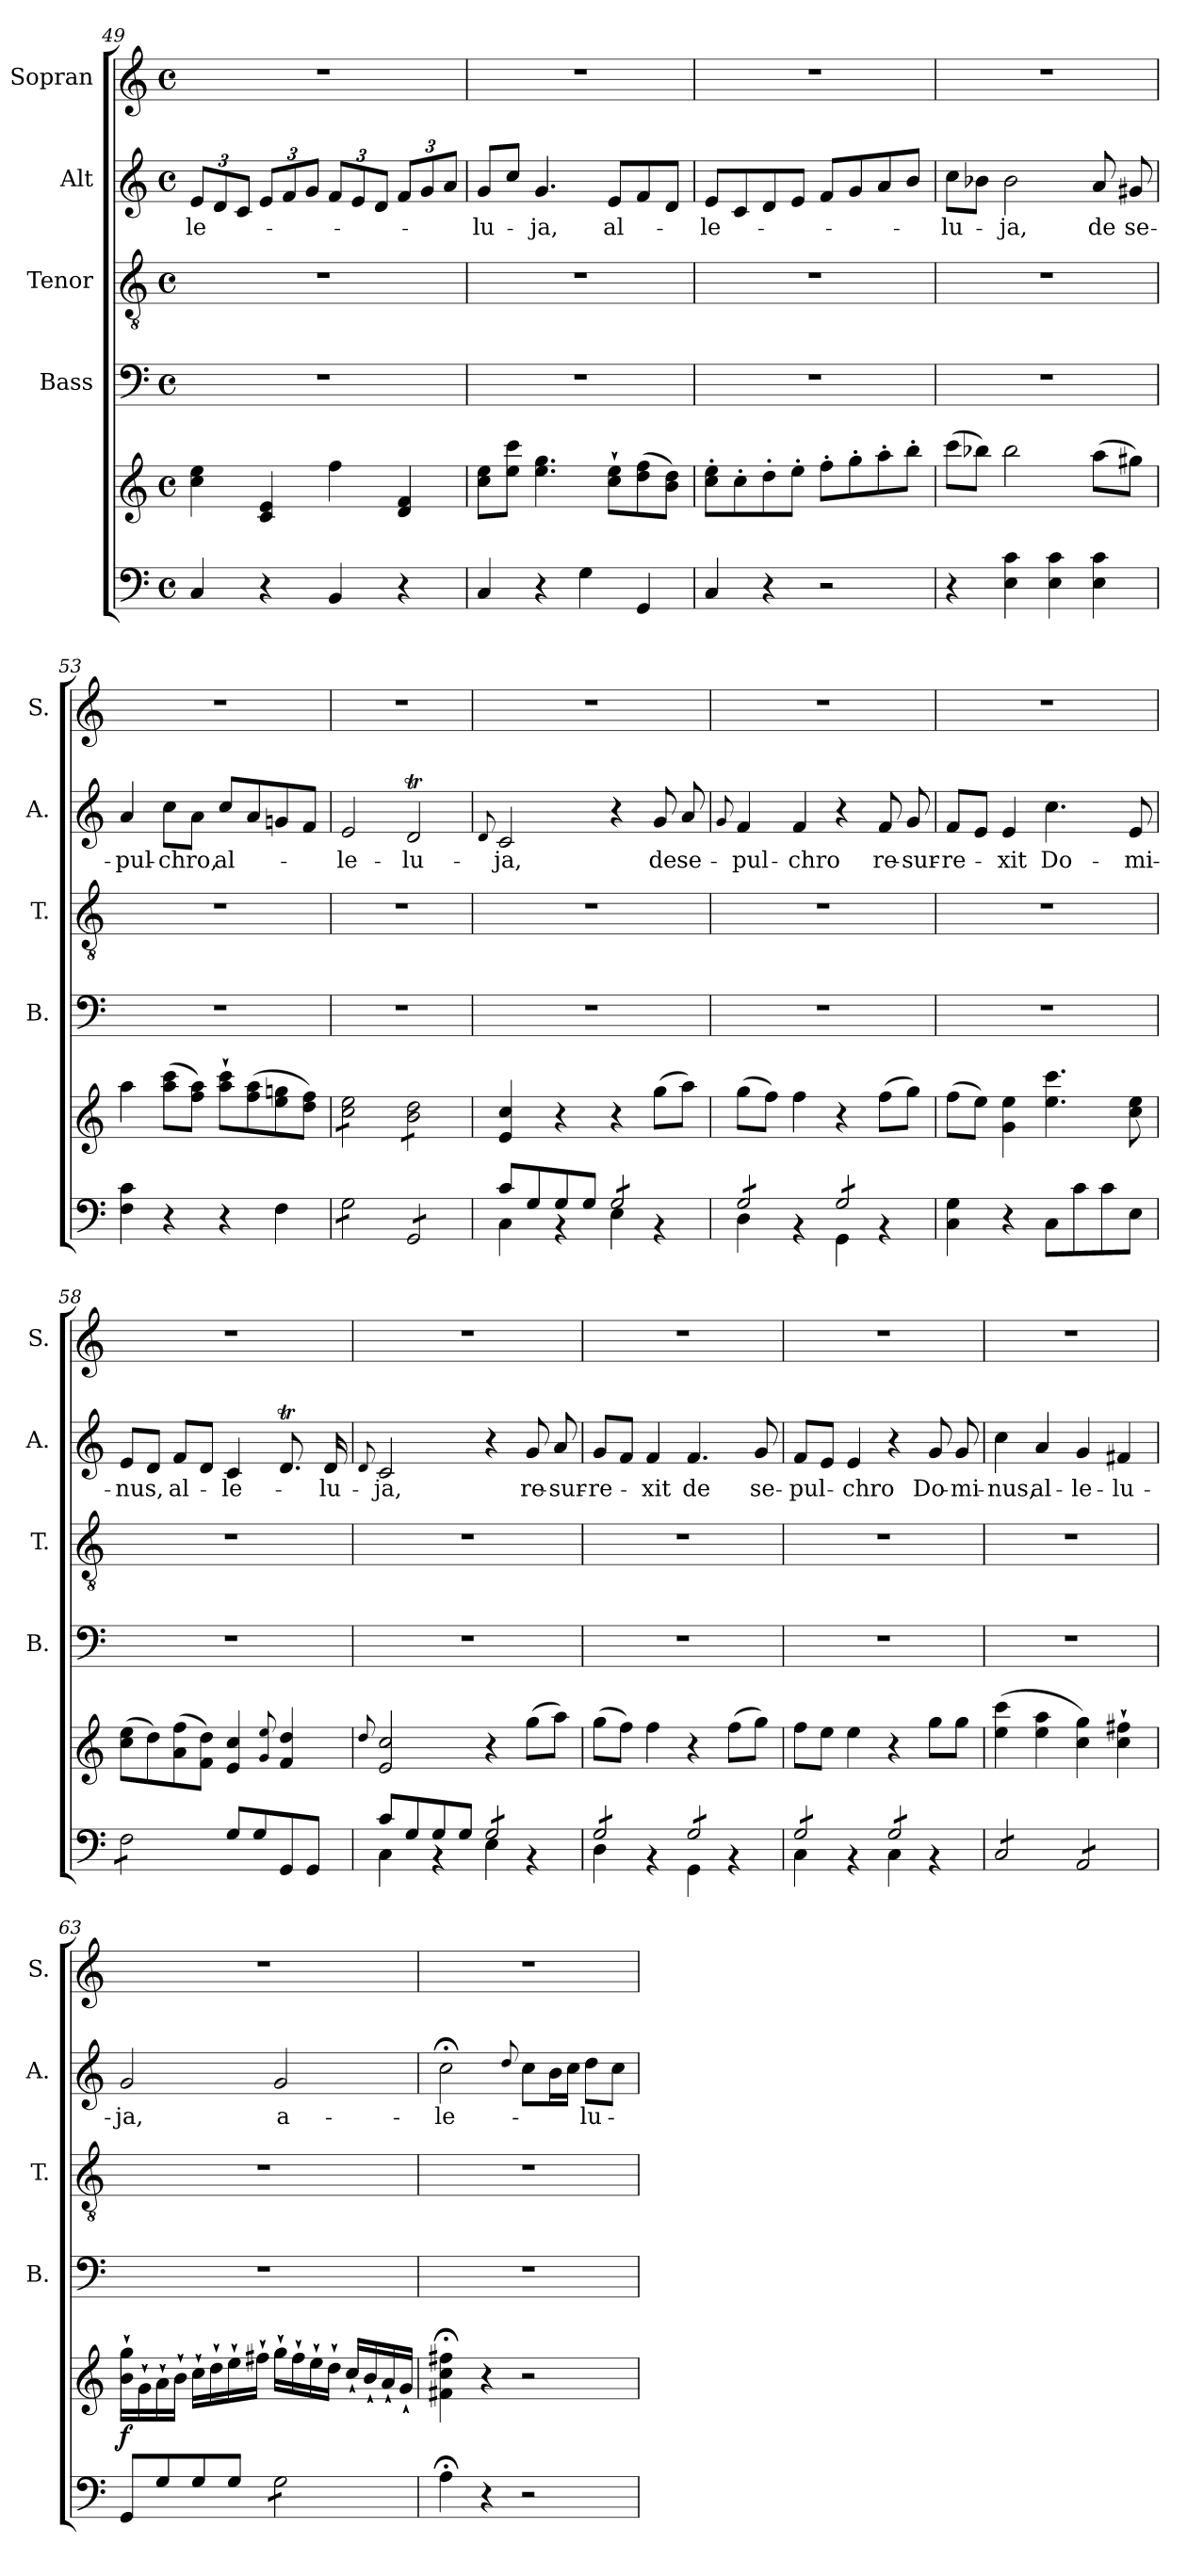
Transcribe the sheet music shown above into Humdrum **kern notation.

**kern	**kern	**dynam	**kern	**kern	**kern	**text	**kern
*part5	*part5	*part5	*part4	*part3	*part2	*part2	*part1
*staff6	*staff5	*staff5/6	*staff4	*staff3	*staff2	*staff2	*staff1
*	*	*	*I"Bass	*I"Tenor	*I"Alt	*	*I"Sopran
*	*	*	*I'B.	*I'T.	*I'A.	*	*I'S.
*clefF4	*clefG2	*	*clefF4	*clefGv2	*clefG2	*	*clefG2
*k[]	*k[]	*	*k[]	*k[]	*k[]	*	*k[]
*C:	*C:	*	*C:	*C:	*C:	*	*C:
*M4/4	*M4/4	*	*M4/4	*M4/4	*M4/4	*	*M4/4
*met(c)	*met(c)	*	*met(c)	*met(c)	*met(c)	*	*met(c)
*	*	*	*	*	*Xbrackettup	*	*
=49	=49	=49	=49	=49	=49	=49	=49
!	!	!	!	!	!	!LO:LY:b	!
4C/	4cc\ 4ee\	.	1r	1r	12e/L	-le-	1r
.	.	.	.	.	12d/	.	.
.	.	.	.	.	12c/J	.	.
4r	4c/ 4e/	.	.	.	12e/L	.	.
.	.	.	.	.	12f/	.	.
.	.	.	.	.	12g/J	.	.
4BB/	4ff\	.	.	.	12f/L	.	.
.	.	.	.	.	12e/	.	.
.	.	.	.	.	12d/J	.	.
4r	4d/ 4f/	.	.	.	12f/L	.	.
.	.	.	.	.	12g/	.	.
.	.	.	.	.	12a/J	.	.
!!LO:LB:g=z
=50	=50	=50	=50	=50	=50	=50	=50
!	!	!	!	!	!	!LO:LY:b	!
4C/	8cc\ 8ee\L	.	1r	1r	8g/L	-lu-	1r
.	8ee\ 8ccc\J	.	.	.	8cc/J	.	.
!	!	!	!	!	!	!LO:LY:b	!
4r	4.ee\ 4.gg\	.	.	.	4.g/	-ja,	.
4G\	.	.	.	.	.	.	.
!	!	!	!	!	!	!LO:LY:b	!
.	8cc\`> 8ee\`>L	.	.	.	8e/L	al-	.
4GG/	(>8dd\ 8ff\	.	.	.	8f/	.	.
.	8b\ 8dd\J)	.	.	.	8d/J	.	.
=51	=51	=51	=51	=51	=51	=51	=51
!	!	!	!	!	!	!LO:LY:b	!
4C/	8cc\'> 8ee\'>L	.	1r	1r	8e/L	-le-	1r
.	8cc'>\	.	.	.	8c/	.	.
4r	8dd'>\	.	.	.	8d/	.	.
.	8ee'>\J	.	.	.	8e/J	.	.
2r	8ff'>\L	.	.	.	8f/L	.	.
.	8gg'>\	.	.	.	8g/	.	.
.	8aa'>\	.	.	.	8a/	.	.
.	8bb'>\J	.	.	.	8b/J	.	.
=52	=52	=52	=52	=52	=52	=52	=52
!	!	!	!	!	!	!LO:LY:b	!
4r	(>8ccc\L	.	1r	1r	8cc\L	-lu-	1r
.	8bb-X\J)	.	.	.	8b-X\J	.	.
!	!	!	!	!	!	!LO:LY:b	!
4E\ 4c\	2bb-\	.	.	.	2b-\	-ja,	.
4E\ 4c\	.	.	.	.	.	.	.
!	!	!	!	!	!	!LO:LY:b	!
4E\ 4c\	(>8aa\L	.	.	.	8a/	de	.
!	!	!	!	!	!	!LO:LY:b	!
.	8gg#X\J)	.	.	.	8g#X/	se-	.
=53	=53	=53	=53	=53	=53	=53	=53
!	!	!	!	!	!	!LO:LY:b	!
4F\ 4c\	4aa\	.	1r	1r	4a/	-pul-	1r
!	!	!	!	!	!	!LO:LY:b	!
4r	(>8aa\ 8ccc\L	.	.	.	8cc\L	-chro,	.
.	8ff\ 8aa\J)	.	.	.	8a\J	.	.
!	!	!	!	!	!	!LO:LY:b	!
4r	8aa\`> 8ccc\`>L	.	.	.	8cc/L	al-	.
.	(>8ff\ 8aa\	.	.	.	8a/	.	.
4F\	8ee\ 8ggn\	.	.	.	8gn/	.	.
.	8dd\ 8ff\J)	.	.	.	8f/J	.	.
=54	=54	=54	=54	=54	=54	=54	=54
!	!	!	!	!	!	!LO:LY:b	!
*tremolo	*	*	*	*	*	*	*
*	*tremolo	*	*	*	*	*	*
8G\L	8cc\ 8ee\L	.	1r	1r	2e/	-le-	1r
8G\	8cc\ 8ee\	.	.	.	.	.	.
8G\	8cc\ 8ee\	.	.	.	.	.	.
8G\J	8cc\ 8ee\J	.	.	.	.	.	.
!	!	!	!	!	!	!LO:LY:b	!
8GG/L	8b\ 8dd\L	.	.	.	2dT/	-lu-	.
8GG/	8b\ 8dd\	.	.	.	.	.	.
8GG/	8b\ 8dd\	.	.	.	.	.	.
8GG/J	8b\ 8dd\J	.	.	.	.	.	.
*	*Xtremolo	*	*	*	*	*	*
*Xtremolo	*	*	*	*	*	*	*
!!LO:LB:g=z
=55	=55	=55	=55	=55	=55	=55	=55
.	.	.	.	.	8qqd/	.	.
*^	*	*	*	*	*	*	*
!	!	!	!	!	!	!	!LO:LY:b	!
8c/L	4C\	4e/ 4cc/	.	1r	1r	2c/	-ja,	1r
8G/	.	.	.	.	.	.	.	.
8G/	4rBB	4r	.	.	.	.	.	.
8G/J	.	.	.	.	.	.	.	.
*tremolo	*	*	*	*	*	*	*	*
8G/L	4E\	4r	.	.	.	4r	.	.
8G/	.	.	.	.	.	.	.	.
!	!	!	!	!	!	!	!LO:LY:b	!
8G/	4rBB	(>8gg\L	.	.	.	8g/	de	.
!	!	!	!	!	!	!	!LO:LY:b	!
8G/J	.	8aa\J)	.	.	.	8a/	se-	.
=56	=56	=56	=56	=56	=56	=56	=56	=56
.	.	.	.	.	.	8qqg/	.	.
!	!	!	!	!	!	!	!LO:LY:b	!
8G/L	4D\	(>8gg\L	.	1r	1r	4f/	-pul-	1r
8G/	.	8ff\J)	.	.	.	.	.	.
!	!	!	!	!	!	!	!LO:LY:b	!
8G/	4rBB	4ff\	.	.	.	4f/	-chro	.
8G/J	.	.	.	.	.	.	.	.
8G/L	4GG\	4r	.	.	.	4r	.	.
8G/	.	.	.	.	.	.	.	.
!	!	!	!	!	!	!	!LO:LY:b	!
8G/	4rBB	(>8ff\L	.	.	.	8f/	re-	.
!	!	!	!	!	!	!	!LO:LY:b	!
8G/J	.	8gg\J)	.	.	.	8g/	-sur-	.
*Xtremolo	*	*	*	*	*	*	*	*
*v	*v	*	*	*	*	*	*	*
=57	=57	=57	=57	=57	=57	=57	=57
!	!	!	!	!	!	!LO:LY:b	!
4C\ 4G\	(>8ff\L	.	1r	1r	8f/L	-re-	1r
.	8ee\J)	.	.	.	8e/J	.	.
!	!	!	!	!	!	!LO:LY:b	!
4r	4g\ 4ee\	.	.	.	4e/	-xit	.
!	!	!	!	!	!	!LO:LY:b	!
8C\L	4.ee\ 4.ccc\	.	.	.	4.cc\	Do-	.
8c\	.	.	.	.	.	.	.
8c\	.	.	.	.	.	.	.
!	!	!	!	!	!	!LO:LY:b	!
8E\J	8cc\ 8ee\	.	.	.	8e/	-mi-	.
=58	=58	=58	=58	=58	=58	=58	=58
!	!	!	!	!	!	!LO:LY:b	!
*tremolo	*	*	*	*	*	*	*
8F\L	(>8cc\ 8ee\L	.	1r	1r	8e/L	-nus,	1r
8F\	8dd\)	.	.	.	8d/J	.	.
!	!	!	!	!	!	!LO:LY:b	!
8F\	(>8a\ 8ff\	.	.	.	8f/L	al-	.
8F\J	8f\ 8dd\J)	.	.	.	8d/J	.	.
*Xtremolo	*	*	*	*	*	*	*
!	!	!	!	!	!	!LO:LY:b	!
8G/L	4e/ 4cc/	.	.	.	4c/	-le-	.
8G/	.	.	.	.	.	.	.
.	8qqg/ 8qqee/	.	.	.	.	.	.
8GG/	4f/ 4dd/	.	.	.	8.dT/	.	.
8GG/J	.	.	.	.	.	.	.
!	!	!	!	!	!	!LO:LY:b	!
.	.	.	.	.	16d/	-lu-	.
=59	=59	=59	=59	=59	=59	=59	=59
.	8qqdd/	.	.	.	8qqd/	.	.
*^	*	*	*	*	*	*	*
!	!	!	!	!	!	!	!LO:LY:b	!
8c/L	4C\	2e/ 2cc/	.	1r	1r	2c/	-ja,	1r
8G/	.	.	.	.	.	.	.	.
8G/	4rBB	.	.	.	.	.	.	.
8G/J	.	.	.	.	.	.	.	.
*tremolo	*	*	*	*	*	*	*	*
8G/L	4E\	4r	.	.	.	4r	.	.
8G/	.	.	.	.	.	.	.	.
!	!	!	!	!	!	!	!LO:LY:b	!
8G/	4rBB	(>8gg\L	.	.	.	8g/	re-	.
!	!	!	!	!	!	!	!LO:LY:b	!
8G/J	.	8aa\J)	.	.	.	8a/	-sur-	.
!!LO:LB:g=z
=60	=60	=60	=60	=60	=60	=60	=60	=60
!	!	!	!	!	!	!	!LO:LY:b	!
8G/L	4D\	(>8gg\L	.	1r	1r	8g/L	-re-	1r
8G/	.	8ff\J)	.	.	.	8f/J	.	.
!	!	!	!	!	!	!	!LO:LY:b	!
8G/	4rBB	4ff\	.	.	.	4f/	-xit	.
8G/J	.	.	.	.	.	.	.	.
!	!	!	!	!	!	!	!LO:LY:b	!
8G/L	4GG\	4r	.	.	.	4.f/	de	.
8G/	.	.	.	.	.	.	.	.
8G/	4rBB	(>8ff\L	.	.	.	.	.	.
!	!	!	!	!	!	!	!LO:LY:b	!
8G/J	.	8gg\J)	.	.	.	8g/	se-	.
=61	=61	=61	=61	=61	=61	=61	=61	=61
!	!	!	!	!	!	!	!LO:LY:b	!
8G/L	4C\	8ff\L	.	1r	1r	8f/L	-pul-	1r
8G/	.	8ee\J	.	.	.	8e/J	.	.
!	!	!	!	!	!	!	!LO:LY:b	!
8G/	4rBB	4ee\	.	.	.	4e/	-chro	.
8G/J	.	.	.	.	.	.	.	.
8G/L	4C\	4r	.	.	.	4r	.	.
8G/	.	.	.	.	.	.	.	.
!	!	!	!	!	!	!	!LO:LY:b	!
8G/	4rBB	8gg\L	.	.	.	8g/	Do-	.
!	!	!	!	!	!	!	!LO:LY:b	!
8G/J	.	8gg\J	.	.	.	8g/	-mi-	.
*v	*v	*	*	*	*	*	*	*
=62	=62	=62	=62	=62	=62	=62	=62
!	!	!	!	!	!	!LO:LY:b	!
8C/L	(>4ee\ 4ccc\	.	1r	1r	4cc\	-nus,	1r
8C/	.	.	.	.	.	.	.
!	!	!	!	!	!	!LO:LY:b	!
8C/	4ee\ 4aa\	.	.	.	4a/	al-	.
8C/J	.	.	.	.	.	.	.
!	!	!	!	!	!	!LO:LY:b	!
8AA/L	4cc\ 4gg\)	.	.	.	4g/	-le-	.
8AA/	.	.	.	.	.	.	.
!	!	!	!	!	!	!LO:LY:b	!
8AA/	4cc\`> 4ff#X\`>	.	.	.	4f#X/	-lu-	.
8AA/J	.	.	.	.	.	.	.
*Xtremolo	*	*	*	*	*	*	*
=63	=63	=63	=63	=63	=63	=63	=63
!	!	!LO:DY:b	!	!	!	!LO:LY:b	!
8GG/L	16b\`> 16gg\`>LL	f	1r	1r	2g/	-ja,	1r
.	16g`>\	.	.	.	.	.	.
8G/	16a`>\	.	.	.	.	.	.
.	16b`>\JJ	.	.	.	.	.	.
8G/	16cc`>\LL	.	.	.	.	.	.
.	16dd`>\	.	.	.	.	.	.
8G/J	16ee`>\	.	.	.	.	.	.
.	16ff#X`>\JJ	.	.	.	.	.	.
!	!	!	!	!	!	!LO:LY:b	!
*tremolo	*	*	*	*	*	*	*
8G\L	16gg`>\LL	.	.	.	2g/	a-	.
.	16ff#`>\	.	.	.	.	.	.
8G\	16ee`>\	.	.	.	.	.	.
.	16dd`>\JJ	.	.	.	.	.	.
8G\	16cc`</LL	.	.	.	.	.	.
.	16b`</	.	.	.	.	.	.
8G\J	16a`</	.	.	.	.	.	.
*Xtremolo	*	*	*	*	*	*	*
.	16g`</JJ	.	.	.	.	.	.
=64	=64	=64	=64	=64	=64	=64	=64
!	!	!	!	!	!	!LO:LY:b	!
4A;<\	4f#X\;< 4cc\;< 4ff#X\;<	.	1r	1r	2cc;<\	-le-	1r
4r	4r	.	.	.	.	.	.
.	.	.	.	.	8qqdd/	.	.
2r	2r	.	.	.	8cc\L	.	.
.	.	.	.	.	16b\L	.	.
.	.	.	.	.	16cc\JJ	.	.
!	!	!	!	!	!	!LO:LY:b	!
.	.	.	.	.	8dd\L	-lu-	.
.	.	.	.	.	8cc\J	.	.
=	=	=	=	=	=	=	=
*-	*-	*-	*-	*-	*-	*-	*-
